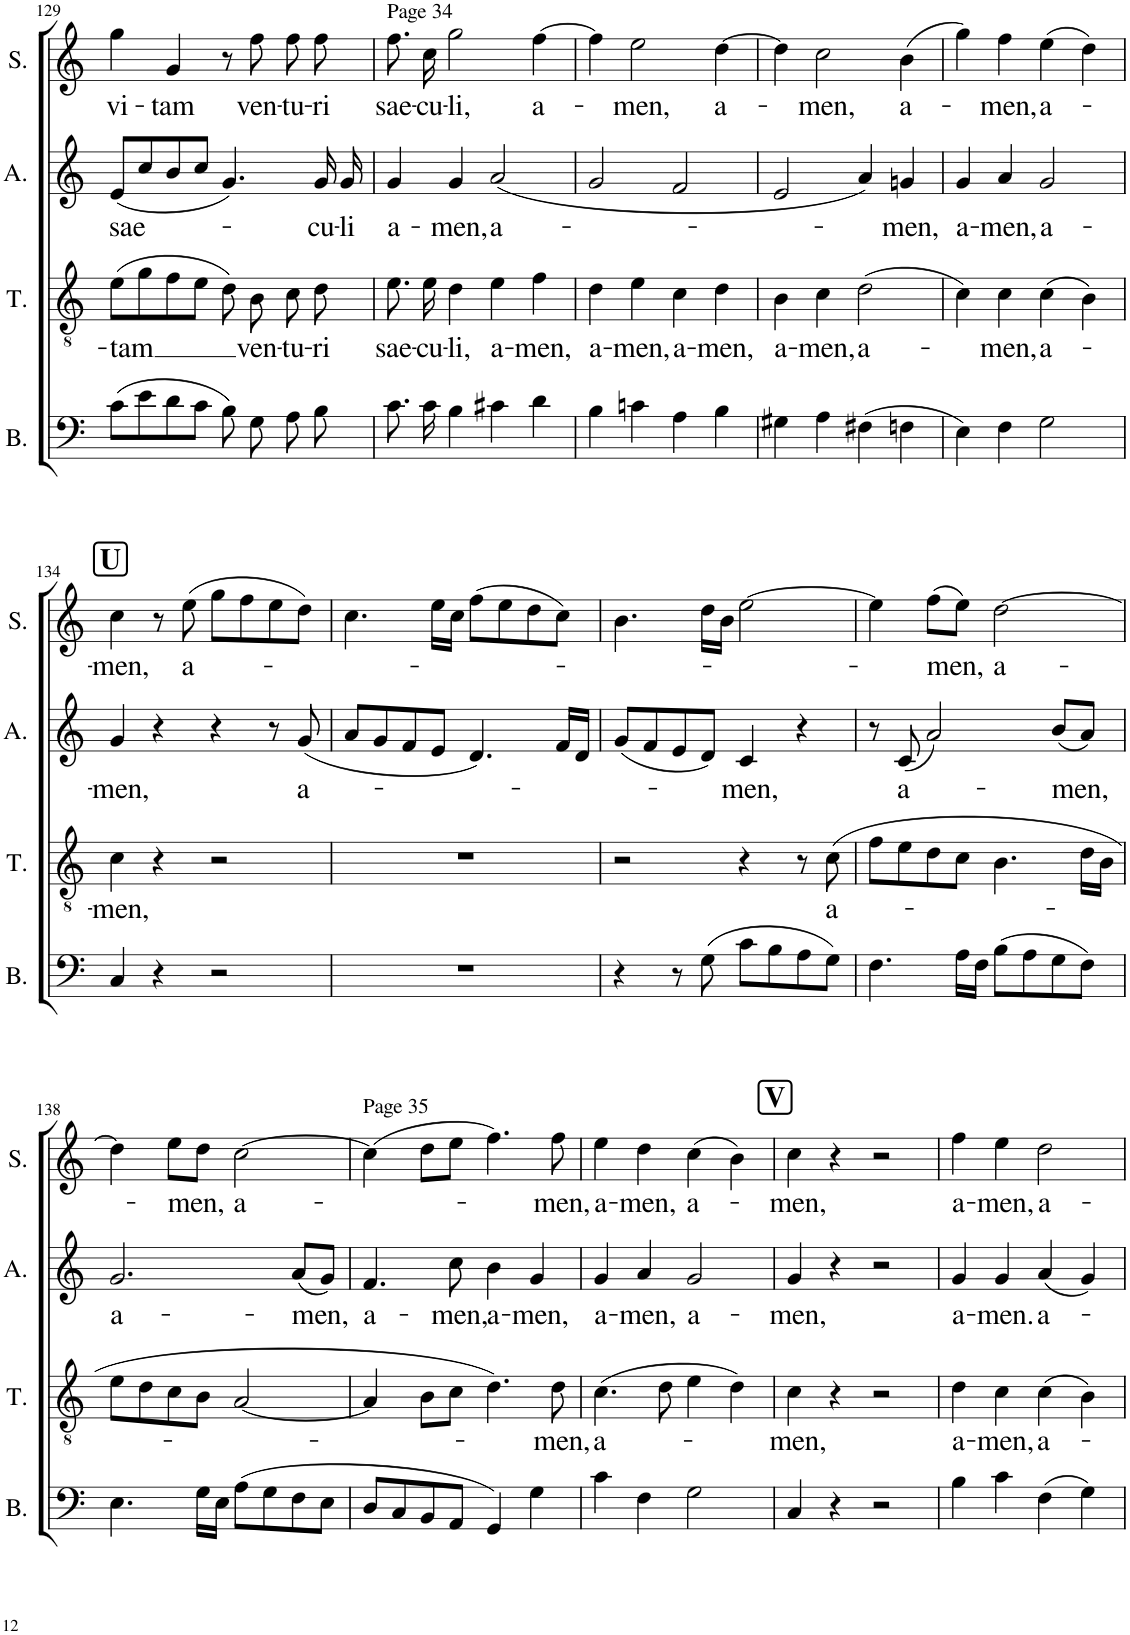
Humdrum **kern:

**kern	**kern	**text	**kern	**text	**kern	**text
*part4	*part3	*part3	*part2	*part2	*part1	*part1
*staff4	*staff3	*staff3	*staff2	*staff2	*staff1	*staff1
*I"Bass	*I"Tenor	*	*I"Alto	*	*I"Soprano	*
*I'B.	*I'T.	*	*I'A.	*	*I'S.	*
!!LO:PB:g=z
*clefF4	*clefGv2	*	*clefG2	*	*clefG2	*
*k[]	*k[]	*	*k[]	*	*k[]	*
*M4/4	*M4/4	*	*M4/4	*	*M4/4	*
*met(c)	*met(c)	*	*met(c)	*	*met(c)	*
=129	=129	=129	=129	=129	=129	=129
!	!	!LO:LY:b	!	!LO:LY:b	!	!LO:LY:b
(8c\L	(8e\L	-tam	(8e/L	sae-	4gg\	vi-
8e\	8g\	.	8cc/	.	.	.
!	!	!	!	!	!	!LO:LY:b
8d\	8f\	.	8b/	.	4g/	-tam
8c\J	8e\J	.	8cc/J	.	.	.
8B\)	8d\)	.	4.g/)	.	8r	.
!	!	!LO:LY:b	!	!	!	!LO:LY:b
8G\	8B\	ven-	.	.	8ff\	ven-
!	!	!LO:LY:b	!	!	!	!LO:LY:b
8A\	8c\	-tu-	.	.	8ff\	-tu-
!	!	!LO:LY:b	!	!LO:LY:b	!	!LO:LY:b
8B\	8d\	-ri	16g/	cu-	8ff\	-ri
!	!	!	!	!LO:LY:b	!	!
.	.	.	16g/	-li	.	.
=130	=130	=130	=130	=130	=130	=130
!	!	!	!	!	!LO:TX:a:t=Page 34	!
!	!	!LO:LY:b	!	!LO:LY:b	!	!LO:LY:b
8.c\	8.e\	sae-	4g/	a-	8.ff\	sae-
!	!	!LO:LY:b	!	!	!	!LO:LY:b
16c\	16e\	-cu-	.	.	16cc\	-cu-
!	!	!LO:LY:b	!	!LO:LY:b	!	!LO:LY:b
4B\	4d\	-li,	4g/	-men,	2gg\	-li,
!	!	!LO:LY:b	!	!LO:LY:b	!	!
4c#X\	4e\	a-	(2a/	a-	.	.
!	!	!LO:LY:b	!	!	!	!LO:LY:b
4d\	4f\	-men,	.	.	[4ff\	a-
=131	=131	=131	=131	=131	=131	=131
!	!	!LO:LY:b	!	!	!	!
4B\	4d\	a-	2g/	.	4ff\]	.
!	!	!LO:LY:b	!	!	!	!LO:LY:b
4cn\	4e\	-men,	.	.	2ee\	-men,
!	!	!LO:LY:b	!	!	!	!
4A\	4c\	a-	2f/	.	.	.
!	!	!LO:LY:b	!	!	!	!LO:LY:b
4B\	4d\	-men,	.	.	[4dd\	a-
=132	=132	=132	=132	=132	=132	=132
!	!	!LO:LY:b	!	!	!	!
4G#X\	4B\	a-	2e/	.	4dd\]	.
!	!	!LO:LY:b	!	!	!	!LO:LY:b
4A\	4c\	-men,	.	.	2cc\	-men,
!	!	!LO:LY:b	!	!	!	!
(4F#X\	(2d\	a-	4a/)	.	.	.
!	!	!	!	!LO:LY:b	!	!LO:LY:b
4Fn\	.	.	4gn/	-men,	(4b\	a-
=133	=133	=133	=133	=133	=133	=133
!	!	!	!	!LO:LY:b	!	!
4E\)	4c\)	.	4g/	a-	4gg\)	.
!	!	!LO:LY:b	!	!LO:LY:b	!	!LO:LY:b
4F\	4c\	-men,	4a/	-men,	4ff\	-men,
!	!	!LO:LY:b	!	!LO:LY:b	!	!LO:LY:b
2G\	(4c\	a-	2g/	a-	(4ee\	a-
.	4B\)	.	.	.	4dd\)	.
!!LO:LB:g=z
!!LO:REH:place=s1:a:B:cj:fs=14:t=U
=134	=134	=134	=134	=134	=134	=134
!	!	!LO:LY:b	!	!LO:LY:b	!	!LO:LY:b
4C/	4c\	-men,	4g/	-men,	4cc\	-men,
4r	4r	.	4r	.	8r	.
!	!	!	!	!	!	!LO:LY:b
.	.	.	.	.	(8ee\	a-
2r	2r	.	4r	.	8gg\L	.
.	.	.	.	.	8ff\	.
.	.	.	8r	.	8ee\	.
!	!	!	!	!LO:LY:b	!	!
.	.	.	(8g/	a-	8dd\J)	.
=135	=135	=135	=135	=135	=135	=135
1r	1r	.	8a/L	.	4.cc\	.
.	.	.	8g/	.	.	.
.	.	.	8f/	.	.	.
.	.	.	8e/J	.	16ee\LL	.
.	.	.	.	.	16cc\JJ	.
.	.	.	4.d/)	.	(8ff\L	.
.	.	.	.	.	8ee\	.
.	.	.	.	.	8dd\	.
.	.	.	16f/LL	.	8cc\J)	.
.	.	.	16d/JJ	.	.	.
=136	=136	=136	=136	=136	=136	=136
4r	2r	.	(8g/L	.	4.b\	.
.	.	.	8f/	.	.	.
8r	.	.	8e/	.	.	.
(8G\	.	.	8d/J)	.	16dd\LL	.
.	.	.	.	.	16b\JJ	.
!	!	!	!	!LO:LY:b	!	!
8c\L	4r	.	4c/	-men,	[2ee\	.
8B\	.	.	.	.	.	.
8A\	8r	.	4r	.	.	.
!	!	!LO:LY:b	!	!	!	!
8G\J)	(8c\	a-	.	.	.	.
=137	=137	=137	=137	=137	=137	=137
4.F\	8f\L	.	8r	.	4ee\]	.
!	!	!	!	!LO:LY:b	!	!
.	8e\	.	(8c/	a-	.	.
!	!	!	!	!	!	!LO:LY:b
.	8d\	.	2a/)	.	(8ff\L	-men,
16A\LL	8c\J	.	.	.	8ee\J)	.
16F\JJ	.	.	.	.	.	.
!	!	!	!	!	!	!LO:LY:b
(8B\L	4.B\	.	.	.	[2dd\	a-
8A\	.	.	.	.	.	.
!	!	!	!	!LO:LY:b	!	!
8G\	.	.	(8b/L	-men,	.	.
8F\J)	16d\LL	.	8a/J)	.	.	.
.	16B\JJ	.	.	.	.	.
!!LO:LB:g=z
=138	=138	=138	=138	=138	=138	=138
!	!	!	!	!LO:LY:b	!	!
4.E\	8e\L	.	2.g/	a-	4dd\]	.
.	8d\	.	.	.	.	.
!	!	!	!	!	!	!LO:LY:b
.	8c\	.	.	.	8ee\L	-men,
16G\LL	8B\J	.	.	.	8dd\J	.
16E\JJ	.	.	.	.	.	.
!	!	!	!	!	!	!LO:LY:b
(8A\L	[2A/	.	.	.	[2cc\	a-
8G\	.	.	.	.	.	.
!	!	!	!	!LO:LY:b	!	!
8F\	.	.	(8a/L	-men,	.	.
8E\J	.	.	8g/J)	.	.	.
=139	=139	=139	=139	=139	=139	=139
!	!	!	!	!	!LO:TX:a:t=Page 35	!
!	!	!	!	!LO:LY:b	!	!
8D/L	4A/]	.	4.f/	a-	(4cc\]	.
8C/	.	.	.	.	.	.
8BB/	8B\L	.	.	.	8dd\L	.
!	!	!	!	!LO:LY:b	!	!
8AA/J	8c\J	.	8cc\	-men,	8ee\J	.
!	!	!	!	!LO:LY:b	!	!
4GG/)	4.d\)	.	4b\	a-	4.ff\)	.
!	!	!	!	!LO:LY:b	!	!
4G\	.	.	4g/	-men,	.	.
!	!	!LO:LY:b	!	!	!	!LO:LY:b
.	8d\	-men,	.	.	8ff\	-men,
=140	=140	=140	=140	=140	=140	=140
!	!	!LO:LY:b	!	!LO:LY:b	!	!LO:LY:b
4c\	(4.c\	a-	4g/	a-	4ee\	a-
!	!	!	!	!LO:LY:b	!	!LO:LY:b
4F\	.	.	4a/	-men,	4dd\	-men,
.	8d\	.	.	.	.	.
!	!	!	!	!LO:LY:b	!	!LO:LY:b
2G\	4e\	.	2g/	a-	(4cc\	a-
.	4d\)	.	.	.	4b\)	.
!!LO:REH:place=s1:a:B:cj:fs=14:t=V
=141	=141	=141	=141	=141	=141	=141
!	!	!LO:LY:b	!	!LO:LY:b	!	!LO:LY:b
4C/	4c\	-men,	4g/	-men,	4cc\	-men,
4r	4r	.	4r	.	4r	.
2r	2r	.	2r	.	2r	.
=142	=142	=142	=142	=142	=142	=142
!	!	!LO:LY:b	!	!LO:LY:b	!	!LO:LY:b
4B\	4d\	a-	4g/	a-	4ff\	a-
!	!	!LO:LY:b	!	!LO:LY:b	!	!LO:LY:b
4c\	4c\	-men,	4g/	-men.	4ee\	-men,
!	!	!LO:LY:b	!	!LO:LY:b	!	!LO:LY:b
(4F\	(4c\	a-	(4a/	a-	2dd\	a-
4G\)	4B\)	.	4g/)	.	.	.
=	=	=	=	=	=	=
*-	*-	*-	*-	*-	*-	*-
